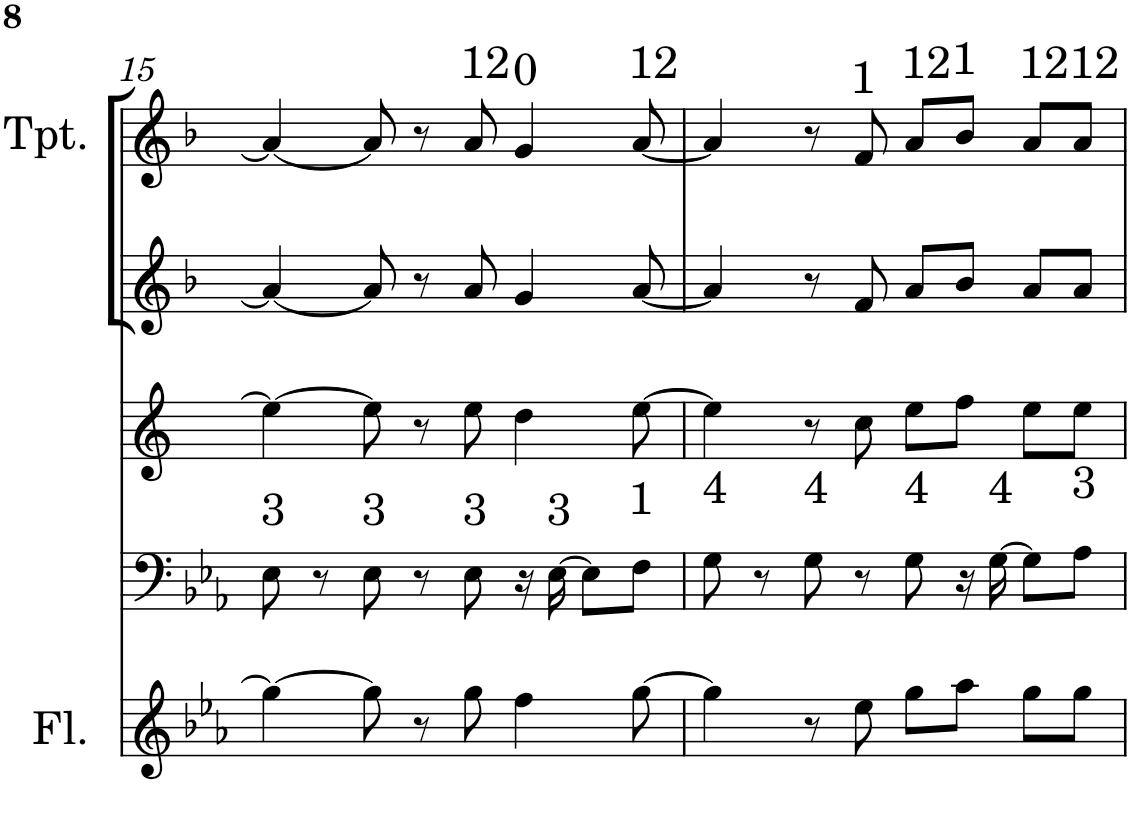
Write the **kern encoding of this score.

**kern	**kern	**kern	**kern	**kern
*part5	*part4	*part3	*part2	*part1
*staff5	*staff4	*staff3	*staff2	*staff1
*I"Flauta	*I"Trombone	*I"Saxofone Alto	*I"Trompete Bb	*I"Trumpet in Bb
*I'Fl.	*I'Trb	*	*I'Tpt	*I'Tpt.
!!LO:PB:g=z
*clefG2	*clefF4	*clefG2	*clefG2	*clefG2
*	*	*Trd5c9	*Trd1c2	*Trd1c2
*k[b-e-a-]	*k[b-e-a-]	*k[]	*k[b-]	*k[b-]
*E-:	*E-:	*	*F:	*F:
*M4/4	*M4/4	*M4/4	*M4/4	*M4/4
=15	=15	=15	=15	=15
!	!LO:TX:a:t=3	!	!	!
4gg\_	8E-\	4ee\_	4a/_	4a/_
.	8r	.	.	.
!	!LO:TX:a:t=3	!	!	!
8gg\]	8E-\	8ee\]	8a/]	8a/]
8r	8r	8r	8r	8r
!	!	!	!	!LO:TX:a:t=12
!	!LO:TX:a:t=3	!	!	!
8gg\	8E-\	8ee\	8a/	8a/
!	!	!	!	!LO:TX:a:t=0
4ff\	16r	4dd\	4g/	4g/
!	!LO:TX:a:t=3	!	!	!
.	[>16E-\	.	.	.
.	8E-\L]	.	.	.
!	!	!	!	!LO:TX:a:t=12
!	!LO:TX:a:t=1	!	!	!
[>8gg\	8F\J	[>8ee\	[<8a/	[<8a/
=16	=16	=16	=16	=16
!	!LO:TX:a:t=4	!	!	!
4gg\]	8G\	4ee\]	4a/]	4a/]
.	8r	.	.	.
!	!LO:TX:a:t=4	!	!	!
8r	8G\	8r	8r	8r
!	!	!	!	!LO:TX:a:t=1
8ee-\	8r	8cc\	8f/	8f/
!	!	!	!	!LO:TX:a:t=12
!	!LO:TX:a:t=4	!	!	!
8gg\L	8G\	8ee\L	8a/L	8a/L
!	!	!	!	!LO:TX:a:t=1
8aa-\J	16r	8ff\J	8b-/J	8b-/J
!	!LO:TX:a:t=4	!	!	!
.	[>16G\	.	.	.
!	!	!	!	!LO:TX:a:t=12
8gg\L	8G\L]	8ee\L	8a/L	8a/L
!	!	!	!	!LO:TX:a:t=12
!	!LO:TX:a:t=3	!	!	!
8gg\J	8A-\J	8ee\J	8a/J	8a/J
=	=	=	=	=
*-	*-	*-	*-	*-
